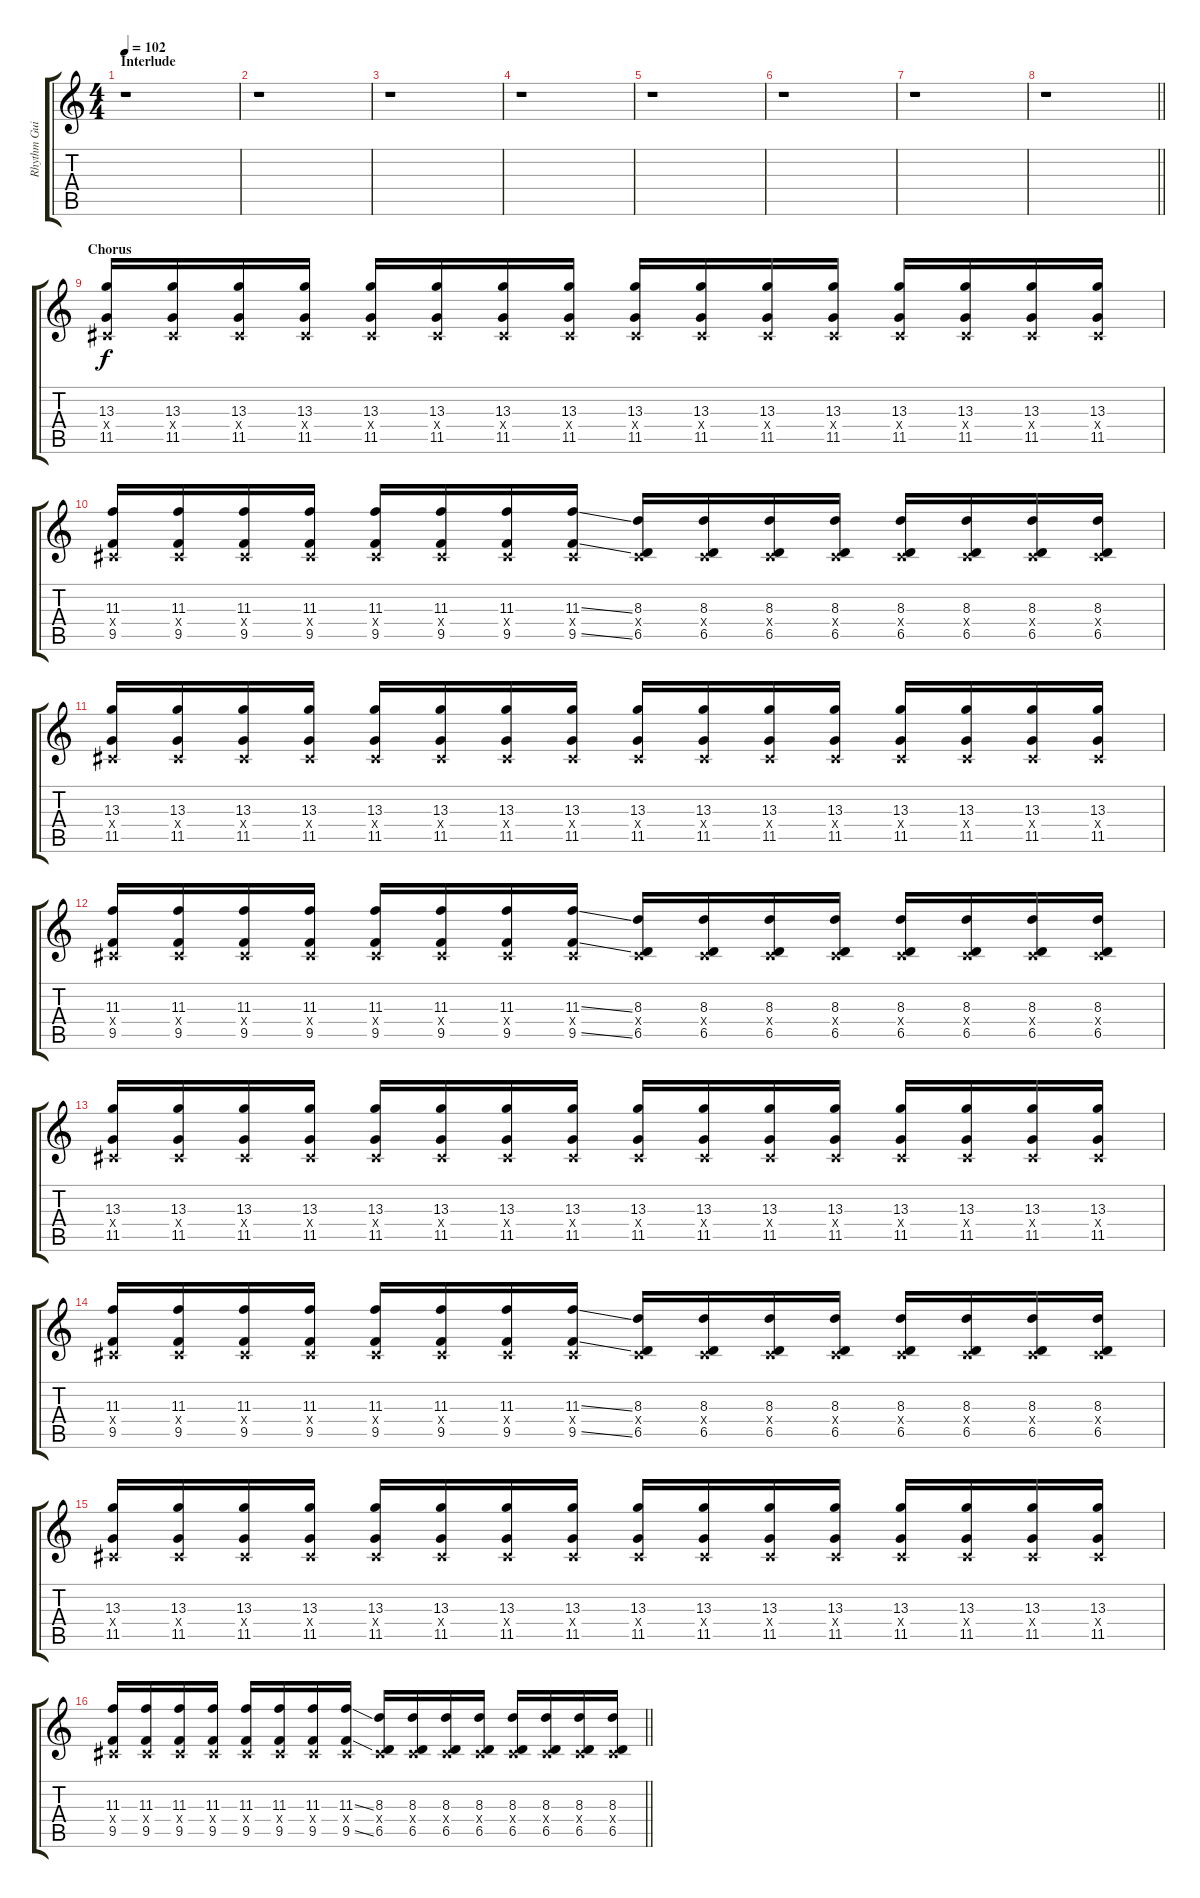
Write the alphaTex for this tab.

\track ("Rhythm Guitar" "Rhythm Gui") {instrument distortionguitar}
\staff {score tabs}
\tuning (Eb4 Bb3 Gb3 Db3 Ab2 Db2) {hide}
\ts (4 4)
\section ("" "Interlude")
\tempo 102
\clef g2
\ks c
r.1{dy f} |
r.1 |
r.1 |
r.1 |
r.1 |
r.1 |
r.1 |
\barLineRight lightlight
r.1 |
\section ("" "Chorus")
(13.3 0.4{x} 11.5).16 (13.3 0.4{x} 11.5).16 (13.3 0.4{x} 11.5).16 (13.3 0.4{x} 11.5).16 (13.3 0.4{x} 11.5).16 (13.3 0.4{x} 11.5).16 (13.3 0.4{x} 11.5).16 (13.3 0.4{x} 11.5).16 (13.3 0.4{x} 11.5).16 (13.3 0.4{x} 11.5).16 (13.3 0.4{x} 11.5).16 (13.3 0.4{x} 11.5).16 (13.3 0.4{x} 11.5).16 (13.3 0.4{x} 11.5).16 (13.3 0.4{x} 11.5).16 (13.3 0.4{x} 11.5).16 |
(11.3 0.4{x} 9.5).16 (11.3 0.4{x} 9.5).16 (11.3 0.4{x} 9.5).16 (11.3 0.4{x} 9.5).16 (11.3 0.4{x} 9.5).16 (11.3 0.4{x} 9.5).16 (11.3 0.4{x} 9.5).16 (11.3{ss} 0.4{x} 9.5{ss}).16 (8.3 0.4{x} 6.5).16 (8.3 0.4{x} 6.5).16 (8.3 0.4{x} 6.5).16 (8.3 0.4{x} 6.5).16 (8.3 0.4{x} 6.5).16 (8.3 0.4{x} 6.5).16 (8.3 0.4{x} 6.5).16 (8.3 0.4{x} 6.5).16 |
(13.3 0.4{x} 11.5).16 (13.3 0.4{x} 11.5).16 (13.3 0.4{x} 11.5).16 (13.3 0.4{x} 11.5).16 (13.3 0.4{x} 11.5).16 (13.3 0.4{x} 11.5).16 (13.3 0.4{x} 11.5).16 (13.3 0.4{x} 11.5).16 (13.3 0.4{x} 11.5).16 (13.3 0.4{x} 11.5).16 (13.3 0.4{x} 11.5).16 (13.3 0.4{x} 11.5).16 (13.3 0.4{x} 11.5).16 (13.3 0.4{x} 11.5).16 (13.3 0.4{x} 11.5).16 (13.3 0.4{x} 11.5).16 |
(11.3 0.4{x} 9.5).16 (11.3 0.4{x} 9.5).16 (11.3 0.4{x} 9.5).16 (11.3 0.4{x} 9.5).16 (11.3 0.4{x} 9.5).16 (11.3 0.4{x} 9.5).16 (11.3 0.4{x} 9.5).16 (11.3{ss} 0.4{x} 9.5{ss}).16 (8.3 0.4{x} 6.5).16 (8.3 0.4{x} 6.5).16 (8.3 0.4{x} 6.5).16 (8.3 0.4{x} 6.5).16 (8.3 0.4{x} 6.5).16 (8.3 0.4{x} 6.5).16 (8.3 0.4{x} 6.5).16 (8.3 0.4{x} 6.5).16 |
(13.3 0.4{x} 11.5).16 (13.3 0.4{x} 11.5).16 (13.3 0.4{x} 11.5).16 (13.3 0.4{x} 11.5).16 (13.3 0.4{x} 11.5).16 (13.3 0.4{x} 11.5).16 (13.3 0.4{x} 11.5).16 (13.3 0.4{x} 11.5).16 (13.3 0.4{x} 11.5).16 (13.3 0.4{x} 11.5).16 (13.3 0.4{x} 11.5).16 (13.3 0.4{x} 11.5).16 (13.3 0.4{x} 11.5).16 (13.3 0.4{x} 11.5).16 (13.3 0.4{x} 11.5).16 (13.3 0.4{x} 11.5).16 |
(11.3 0.4{x} 9.5).16 (11.3 0.4{x} 9.5).16 (11.3 0.4{x} 9.5).16 (11.3 0.4{x} 9.5).16 (11.3 0.4{x} 9.5).16 (11.3 0.4{x} 9.5).16 (11.3 0.4{x} 9.5).16 (11.3{ss} 0.4{x} 9.5{ss}).16 (8.3 0.4{x} 6.5).16 (8.3 0.4{x} 6.5).16 (8.3 0.4{x} 6.5).16 (8.3 0.4{x} 6.5).16 (8.3 0.4{x} 6.5).16 (8.3 0.4{x} 6.5).16 (8.3 0.4{x} 6.5).16 (8.3 0.4{x} 6.5).16 |
(13.3 0.4{x} 11.5).16 (13.3 0.4{x} 11.5).16 (13.3 0.4{x} 11.5).16 (13.3 0.4{x} 11.5).16 (13.3 0.4{x} 11.5).16 (13.3 0.4{x} 11.5).16 (13.3 0.4{x} 11.5).16 (13.3 0.4{x} 11.5).16 (13.3 0.4{x} 11.5).16 (13.3 0.4{x} 11.5).16 (13.3 0.4{x} 11.5).16 (13.3 0.4{x} 11.5).16 (13.3 0.4{x} 11.5).16 (13.3 0.4{x} 11.5).16 (13.3 0.4{x} 11.5).16 (13.3 0.4{x} 11.5).16 |
\barLineRight lightlight
(11.3 0.4{x} 9.5).16 (11.3 0.4{x} 9.5).16 (11.3 0.4{x} 9.5).16 (11.3 0.4{x} 9.5).16 (11.3 0.4{x} 9.5).16 (11.3 0.4{x} 9.5).16 (11.3 0.4{x} 9.5).16 (11.3{ss} 0.4{x} 9.5{ss}).16 (8.3 0.4{x} 6.5).16 (8.3 0.4{x} 6.5).16 (8.3 0.4{x} 6.5).16 (8.3 0.4{x} 6.5).16 (8.3 0.4{x} 6.5).16 (8.3 0.4{x} 6.5).16 (8.3 0.4{x} 6.5).16 (8.3 0.4{x} 6.5).16
